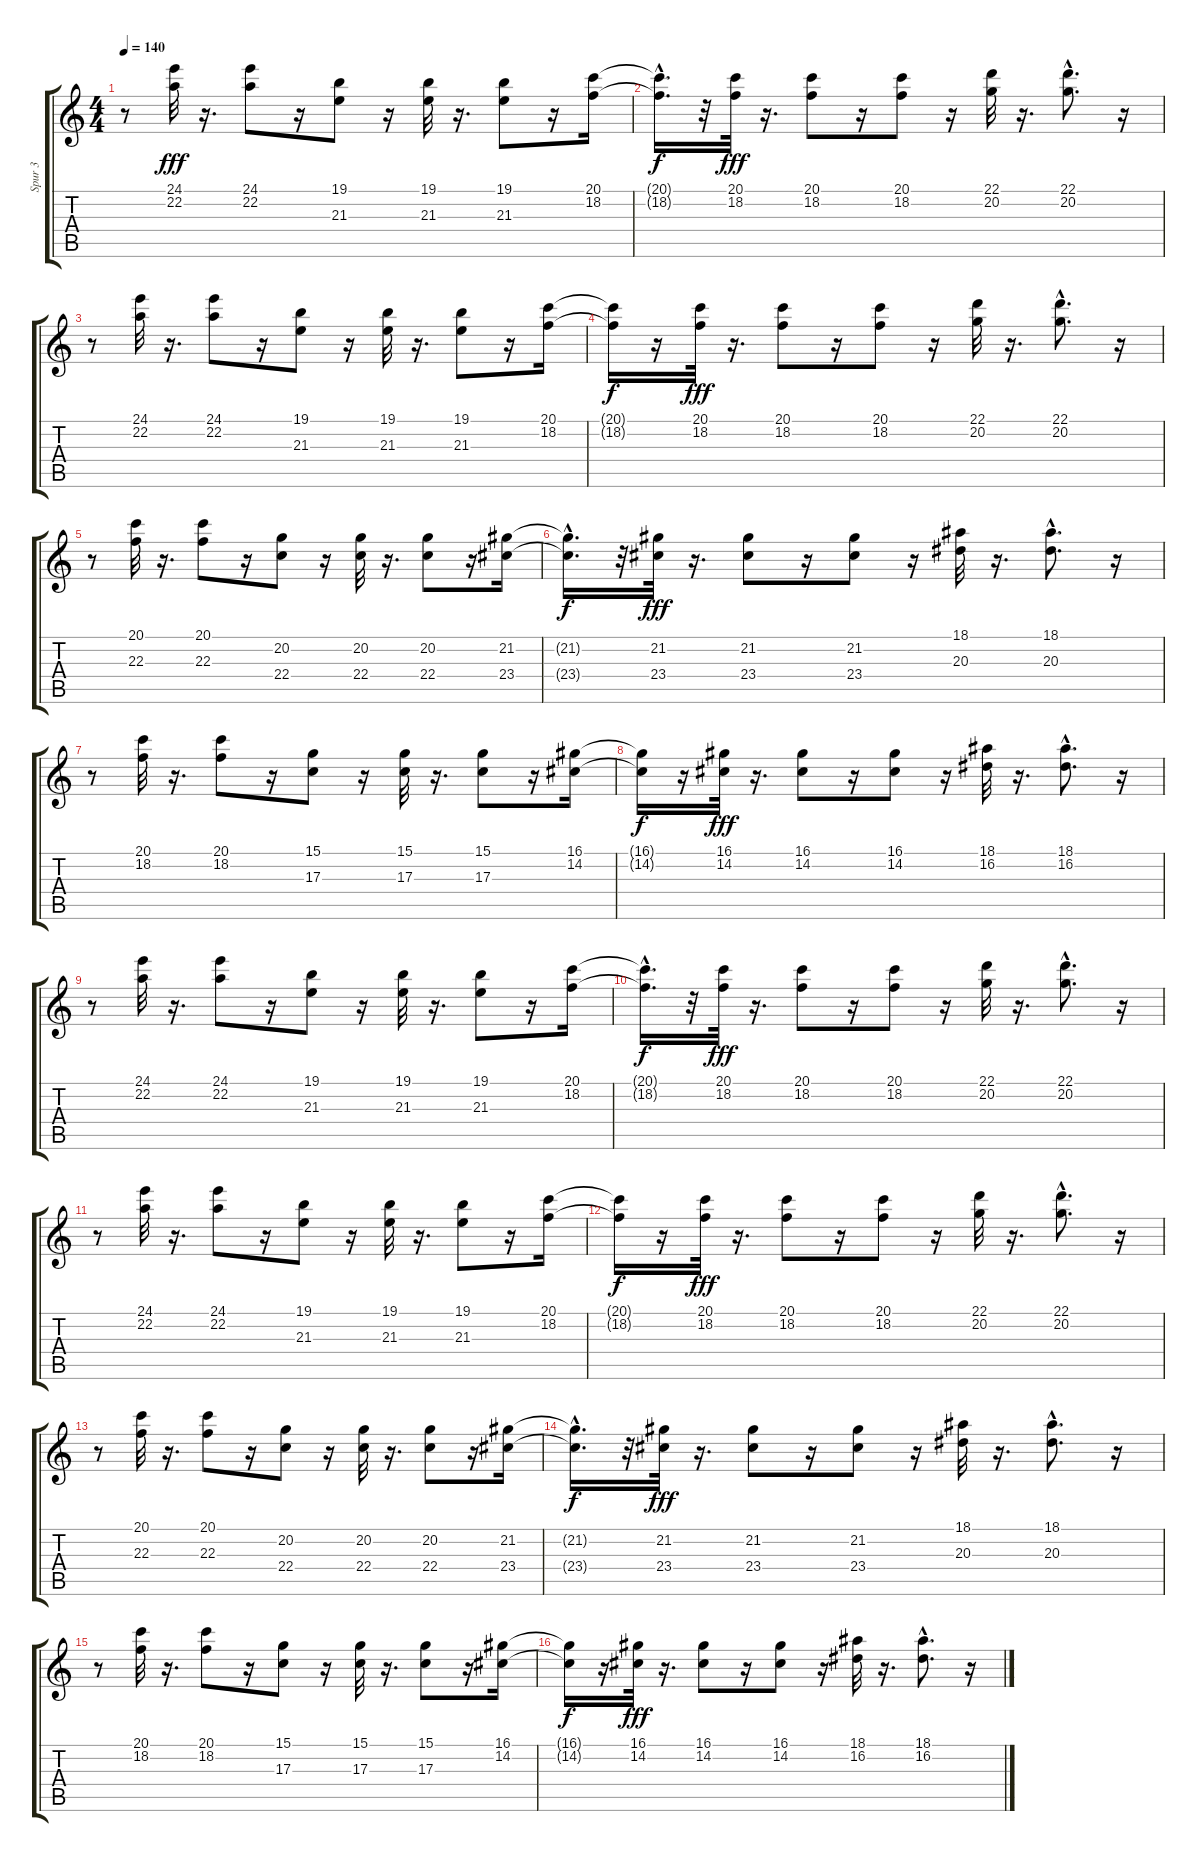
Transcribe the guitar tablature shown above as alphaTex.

\track ("Spur 3" "Spur 3") {instrument churchorgan}
\staff {score tabs}
\tuning (E4 B3 G3 D3 A2 E2) {hide}
\ts (4 4)
\tempo 140
\clef g2
\ks c
r.8{dy fff} (24.1 22.2).32 r.16{d} (24.1 22.2).8 r.16 (19.1 21.3).8 r.16 (19.1 21.3).32 r.16{d} (19.1 21.3).8 r.16 (20.1 18.2).16 |
(20.1{hac t} 18.2{t}).16{d dy f} r.32 (20.1 18.2).32{dy fff} r.16{d} (20.1 18.2).8 r.16 (20.1 18.2).8 r.16 (22.1 20.2).32 r.16{d} (22.1{hac} 20.2{hac}).8{d} r.16 |
r.8 (24.1 22.2).32 r.16{d} (24.1 22.2).8 r.16 (19.1 21.3).8 r.16 (19.1 21.3).32 r.16{d} (19.1 21.3).8 r.16 (20.1 18.2).16 |
(20.1{t} 18.2{t}).16{dy f} r.16 (20.1 18.2).32{dy fff} r.16{d} (20.1 18.2).8 r.16 (20.1 18.2).8 r.16 (22.1 20.2).32 r.16{d} (22.1{hac} 20.2{hac}).8{d} r.16 |
r.8 (20.1 22.3).32 r.16{d} (20.1 22.3).8 r.16 (20.2 22.4).8 r.16 (20.2 22.4).32 r.16{d} (20.2 22.4).8 r.16 (21.2 23.4).16 |
(21.2{hac t} 23.4{t}).16{d dy f} r.32 (21.2 23.4).32{dy fff} r.16{d} (21.2 23.4).8 r.16 (21.2 23.4).8 r.16 (18.1 20.3).32 r.16{d} (18.1{hac} 20.3{hac}).8{d} r.16 |
r.8 (20.1 18.2).32 r.16{d} (20.1 18.2).8 r.16 (15.1 17.3).8 r.16 (15.1 17.3).32 r.16{d} (15.1 17.3).8 r.16 (16.1 14.2).16 |
(16.1{t} 14.2{t}).16{dy f} r.16 (16.1 14.2).32{dy fff} r.16{d} (16.1 14.2).8 r.16 (16.1 14.2).8 r.16 (18.1 16.2).32 r.16{d} (18.1{hac} 16.2{hac}).8{d} r.16 |
r.8 (24.1 22.2).32 r.16{d} (24.1 22.2).8 r.16 (19.1 21.3).8 r.16 (19.1 21.3).32 r.16{d} (19.1 21.3).8 r.16 (20.1 18.2).16 |
(20.1{hac t} 18.2{t}).16{d dy f} r.32 (20.1 18.2).32{dy fff} r.16{d} (20.1 18.2).8 r.16 (20.1 18.2).8 r.16 (22.1 20.2).32 r.16{d} (22.1{hac} 20.2{hac}).8{d} r.16 |
r.8 (24.1 22.2).32 r.16{d} (24.1 22.2).8 r.16 (19.1 21.3).8 r.16 (19.1 21.3).32 r.16{d} (19.1 21.3).8 r.16 (20.1 18.2).16 |
(20.1{t} 18.2{t}).16{dy f} r.16 (20.1 18.2).32{dy fff} r.16{d} (20.1 18.2).8 r.16 (20.1 18.2).8 r.16 (22.1 20.2).32 r.16{d} (22.1{hac} 20.2{hac}).8{d} r.16 |
r.8 (20.1 22.3).32 r.16{d} (20.1 22.3).8 r.16 (20.2 22.4).8 r.16 (20.2 22.4).32 r.16{d} (20.2 22.4).8 r.16 (21.2 23.4).16 |
(21.2{hac t} 23.4{t}).16{d dy f} r.32 (21.2 23.4).32{dy fff} r.16{d} (21.2 23.4).8 r.16 (21.2 23.4).8 r.16 (18.1 20.3).32 r.16{d} (18.1{hac} 20.3{hac}).8{d} r.16 |
r.8 (20.1 18.2).32 r.16{d} (20.1 18.2).8 r.16 (15.1 17.3).8 r.16 (15.1 17.3).32 r.16{d} (15.1 17.3).8 r.16 (16.1 14.2).16 |
(16.1{t} 14.2{t}).16{dy f} r.16 (16.1 14.2).32{dy fff} r.16{d} (16.1 14.2).8 r.16 (16.1 14.2).8 r.16 (18.1 16.2).32 r.16{d} (18.1{hac} 16.2{hac}).8{d} r.16
